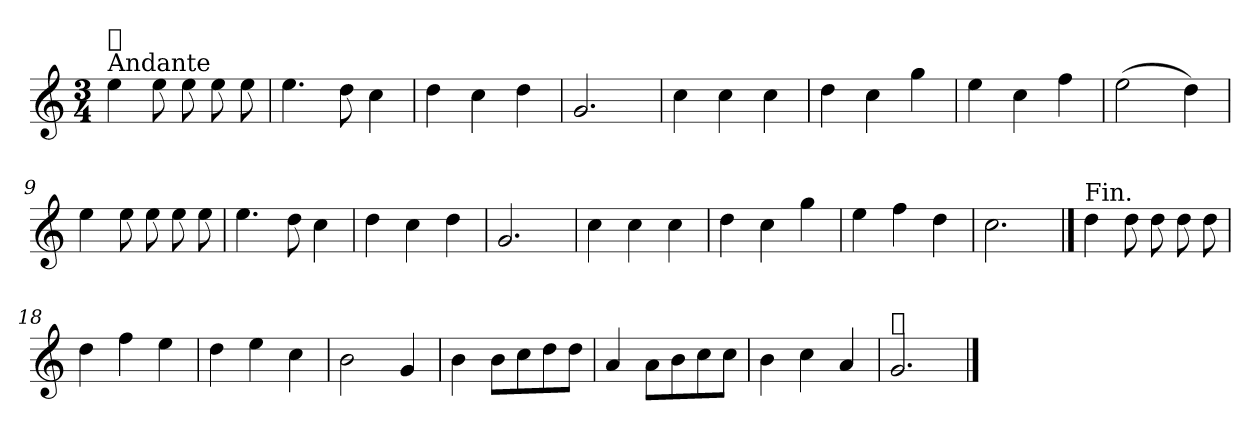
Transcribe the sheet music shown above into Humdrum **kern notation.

**kern
*part1
*staff1
*clefG2
*k[]
*a:
*M3/4
=1
!LO:TX:a:t=Andante
!LO:TX:a:t=𝄋
4ee\
8ee\
8ee\
8ee\
8ee\
=2
4.ee\
8dd\
4cc\
=3
4dd\
4cc\
4dd\
=4
2.g/
=5
4cc\
4cc\
4cc\
=6
4dd\
4cc\
4gg\
=7
4ee\
4cc\
4ff\
!!LO:LB:g=z
=8
(>2ee\
4dd\)
=9
4ee\
8ee\
8ee\
8ee\
8ee\
=10
4.ee\
8dd\
4cc\
=11
4dd\
4cc\
4dd\
=12
2.g/
=13
4cc\
4cc\
4cc\
=14
4dd\
4cc\
4gg\
=15
4ee\
4ff\
4dd\
!!LO:LB:g=z
=16
2.cc\
==17
!LO:TX:a:t=Fin.
4dd\
8dd\
8dd\
8dd\
8dd\
=18
4dd\
4ff\
4ee\
=19
4dd\
4ee\
4cc\
=20
2b\
4g/
=21
4b\
8b\L
8cc\
8dd\
8dd\J
=22
4a/
8a\L
8b\
8cc\
8cc\J
!!LO:LB:g=z
=23
4b\
4cc\
4a/
=24
!LO:TX:a:t=𝄋
2.g/
==
*-
